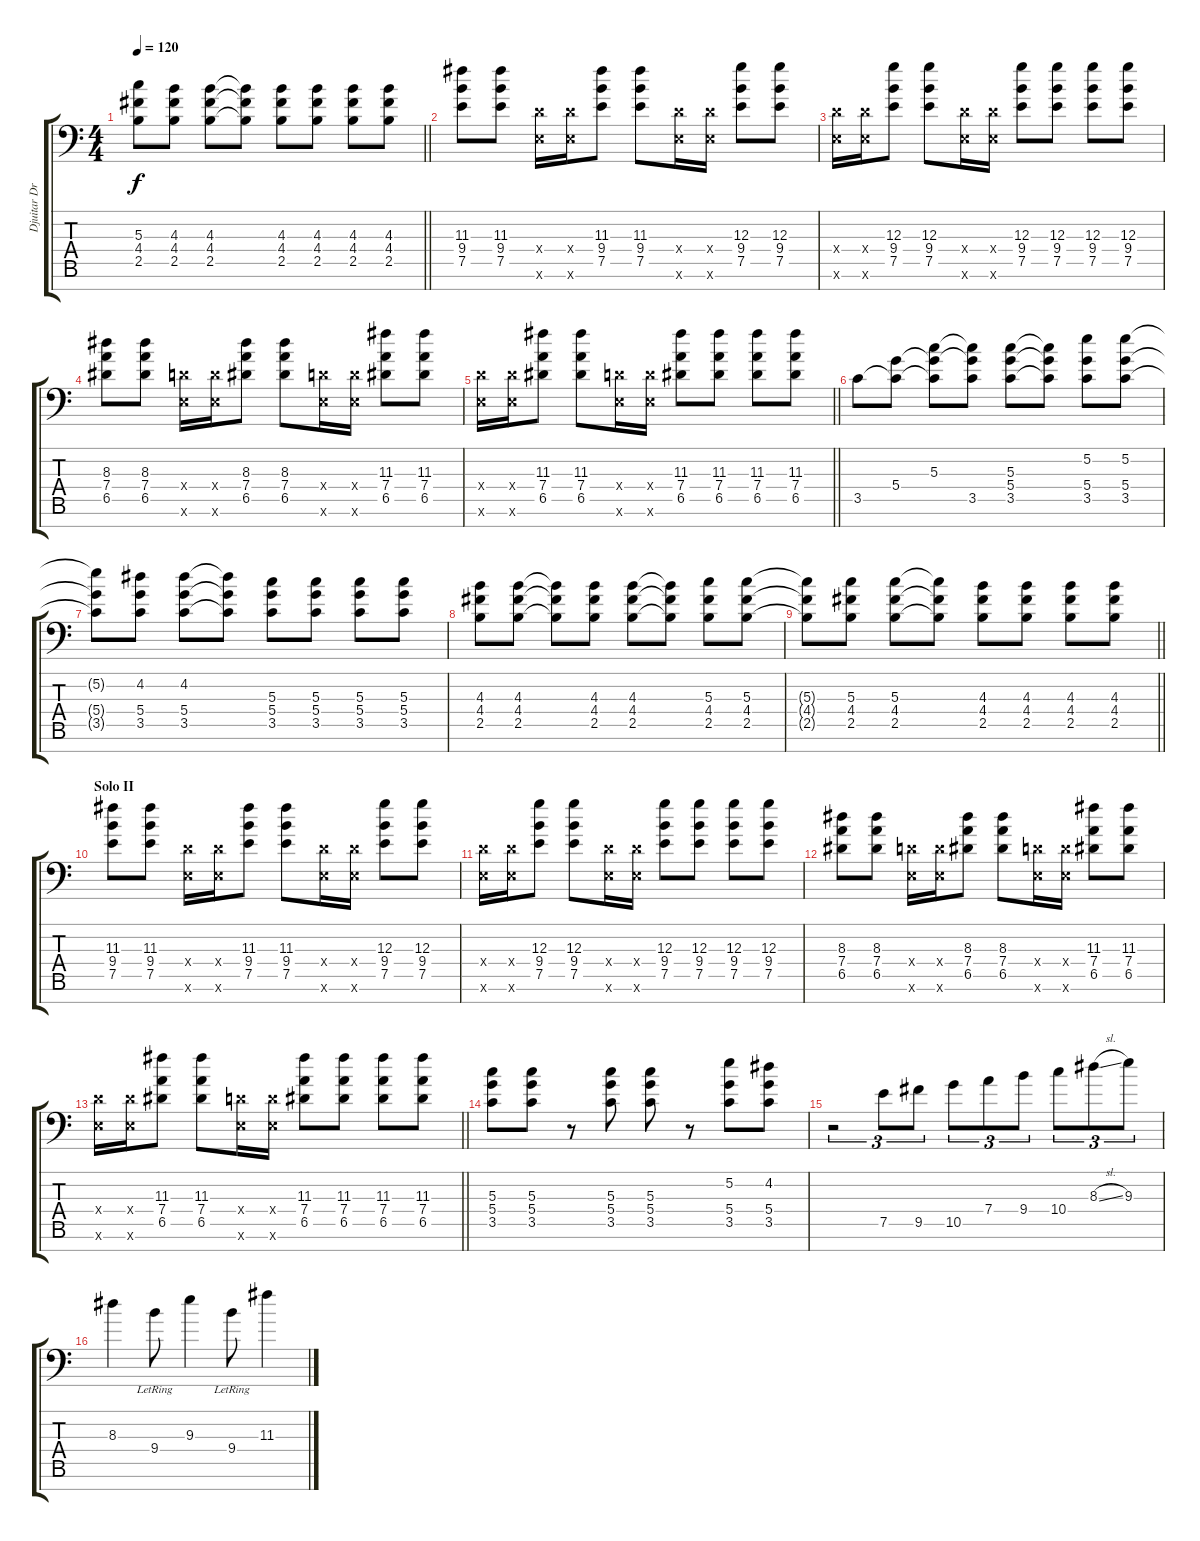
\track ("Djuitar Dropped A" "Djuitar Dr") {instrument distortionguitar}
\staff {score tabs}
\tuning (E4 B3 G3 D3 A2 E2 A1) {hide}
\ts (4 4)
\tempo 120
\clef f4
\barLineRight lightlight
\ks c
(5.3{t} 4.4{t} 2.5{t}).8{dy f} (4.3 4.4 2.5).8 (4.3 4.4 2.5).8 (4.3{t} 4.4{t} 2.5{t}).8 (4.3 4.4 2.5).8 (4.3 4.4 2.5).8 (4.3 4.4 2.5).8 (4.3 4.4 2.5).8 |
(11.3 9.4 7.5).8 (11.3 9.4 7.5).8 (0.4{x} 0.6{x}).16 (0.4{x} 0.6{x}).16 (11.3 9.4 7.5).8 (11.3 9.4 7.5).8 (0.4{x} 0.6{x}).16 (0.4{x} 0.6{x}).16 (12.3 9.4 7.5).8 (12.3 9.4 7.5).8 |
(0.4{x} 0.6{x}).16 (0.4{x} 0.6{x}).16 (12.3 9.4 7.5).8 (12.3 9.4 7.5).8 (0.4{x} 0.6{x}).16 (0.4{x} 0.6{x}).16 (12.3 9.4 7.5).8 (12.3 9.4 7.5).8 (12.3 9.4 7.5).8 (12.3 9.4 7.5).8 |
(8.3 7.4 6.5).8 (8.3 7.4 6.5).8 (0.4{x} 0.6{x}).16 (0.4{x} 0.6{x}).16 (8.3 7.4 6.5).8 (8.3 7.4 6.5).8 (0.4{x} 0.6{x}).16 (0.4{x} 0.6{x}).16 (11.3 7.4 6.5).8 (11.3 7.4 6.5).8 |
\barLineRight lightlight
(0.4{x} 0.6{x}).16 (0.4{x} 0.6{x}).16 (11.3 7.4 6.5).8 (11.3 7.4 6.5).8 (0.4{x} 0.6{x}).16 (0.4{x} 0.6{x}).16 (11.3 7.4 6.5).8 (11.3 7.4 6.5).8 (11.3 7.4 6.5).8 (11.3 7.4 6.5).8 |
3.5.8 (5.4 3.5{t}).8 (5.3 5.4{t} 3.5{t}).8 (5.3{t} 5.4{t} 3.5).8 (5.3 5.4 3.5).8 (5.3{t} 5.4{t} 3.5{t}).8 (5.2 5.4 3.5).8 (5.2 5.4 3.5).8 |
(5.2{t} 5.4{t} 3.5{t}).8 (4.2 5.4 3.5).8 (4.2 5.4 3.5).8 (4.2{t} 5.4{t} 3.5{t}).8 (5.3 5.4 3.5).8 (5.3 5.4 3.5).8 (5.3 5.4 3.5).8 (5.3 5.4 3.5).8 |
(4.3 4.4 2.5).8 (4.3 4.4 2.5).8 (4.3{t} 4.4{t} 2.5{t}).8 (4.3 4.4 2.5).8 (4.3 4.4 2.5).8 (4.3{t} 4.4{t} 2.5{t}).8 (5.3 4.4 2.5).8 (5.3 4.4 2.5).8 |
\barLineRight lightlight
(5.3{t} 4.4{t} 2.5{t}).8 (5.3 4.4 2.5).8 (5.3 4.4 2.5).8 (5.3{t} 4.4{t} 2.5{t}).8 (4.3 4.4 2.5).8{balance 8} (4.3 4.4 2.5).8 (4.3 4.4 2.5).8 (4.3 4.4 2.5).8 |
\section ("" "Solo II")
(11.3 9.4 7.5).8 (11.3 9.4 7.5).8 (0.4{x} 0.6{x}).16 (0.4{x} 0.6{x}).16 (11.3 9.4 7.5).8 (11.3 9.4 7.5).8 (0.4{x} 0.6{x}).16 (0.4{x} 0.6{x}).16 (12.3 9.4 7.5).8 (12.3 9.4 7.5).8 |
(0.4{x} 0.6{x}).16 (0.4{x} 0.6{x}).16 (12.3 9.4 7.5).8 (12.3 9.4 7.5).8 (0.4{x} 0.6{x}).16 (0.4{x} 0.6{x}).16 (12.3 9.4 7.5).8 (12.3 9.4 7.5).8 (12.3 9.4 7.5).8 (12.3 9.4 7.5).8 |
(8.3 7.4 6.5).8 (8.3 7.4 6.5).8 (0.4{x} 0.6{x}).16 (0.4{x} 0.6{x}).16 (8.3 7.4 6.5).8 (8.3 7.4 6.5).8 (0.4{x} 0.6{x}).16 (0.4{x} 0.6{x}).16 (11.3 7.4 6.5).8 (11.3 7.4 6.5).8 |
\barLineRight lightlight
(0.4{x} 0.6{x}).16 (0.4{x} 0.6{x}).16 (11.3 7.4 6.5).8 (11.3 7.4 6.5).8 (0.4{x} 0.6{x}).16 (0.4{x} 0.6{x}).16 (11.3 7.4 6.5).8 (11.3 7.4 6.5).8 (11.3 7.4 6.5).8 (11.3 7.4 6.5).8 |
(5.3 5.4 3.5).8 (5.3 5.4 3.5).8 r.8 (5.3 5.4 3.5).8 (5.3 5.4 3.5).8 r.8 (5.2 5.4 3.5).8 (4.2 5.4 3.5).8 |
r.2{tu (3 2) volume 16} 7.5.8{tu (3 2)} 9.5.8{tu (3 2)} 10.5.8{tu (3 2)} 7.4.8{tu (3 2)} 9.4.8{tu (3 2)} 10.4.8{tu (3 2)} 8.3{sl}.8{tu (3 2)} 9.3.8{tu (3 2)} |
8.3.4 9.4{lr}.8 9.3.4 9.4{lr}.8 11.3.4
